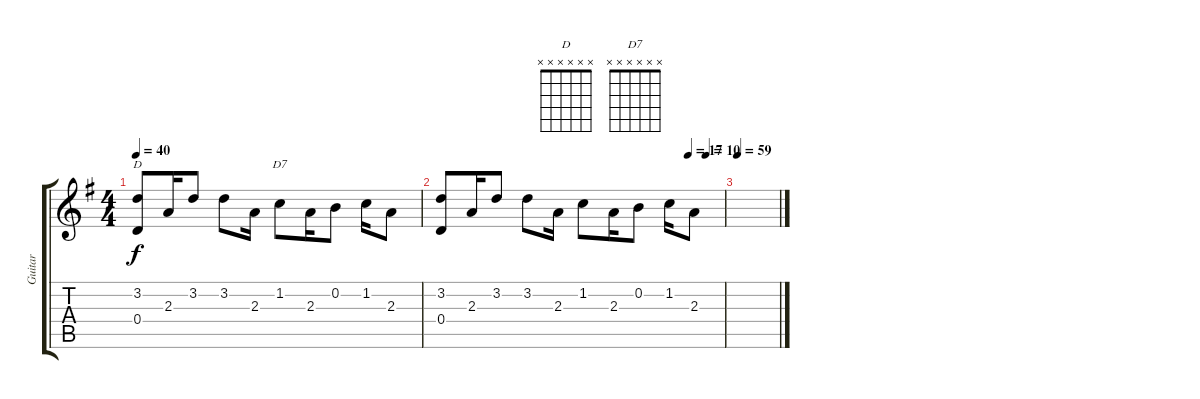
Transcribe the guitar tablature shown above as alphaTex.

\track ("Guitar" "Guitar") {instrument acousticguitarsteel}
\staff {score tabs}
\tuning (E4 B3 G3 D3 A2 E2) {hide}
\chord ("D" x x x x x x)
\chord ("D7" x x x x x x)
\ts (4 4)
\tempo 40
\clef g2
\ks g
(3.2 0.4).8{ch "D" dy f volume 0} 2.3.16 3.2.8 3.2.8 2.3.16 1.2.8{ch "D7"} 2.3.16 0.2.8 1.2.16 2.3.8 |
\tempo (17 0.875)
\tempo (10 0.9375)
(3.2 0.4).8 2.3.16 3.2.8 3.2.8 2.3.16 1.2.8 2.3.16 0.2.8 1.2.16 2.3.8 |
\tempo 59
